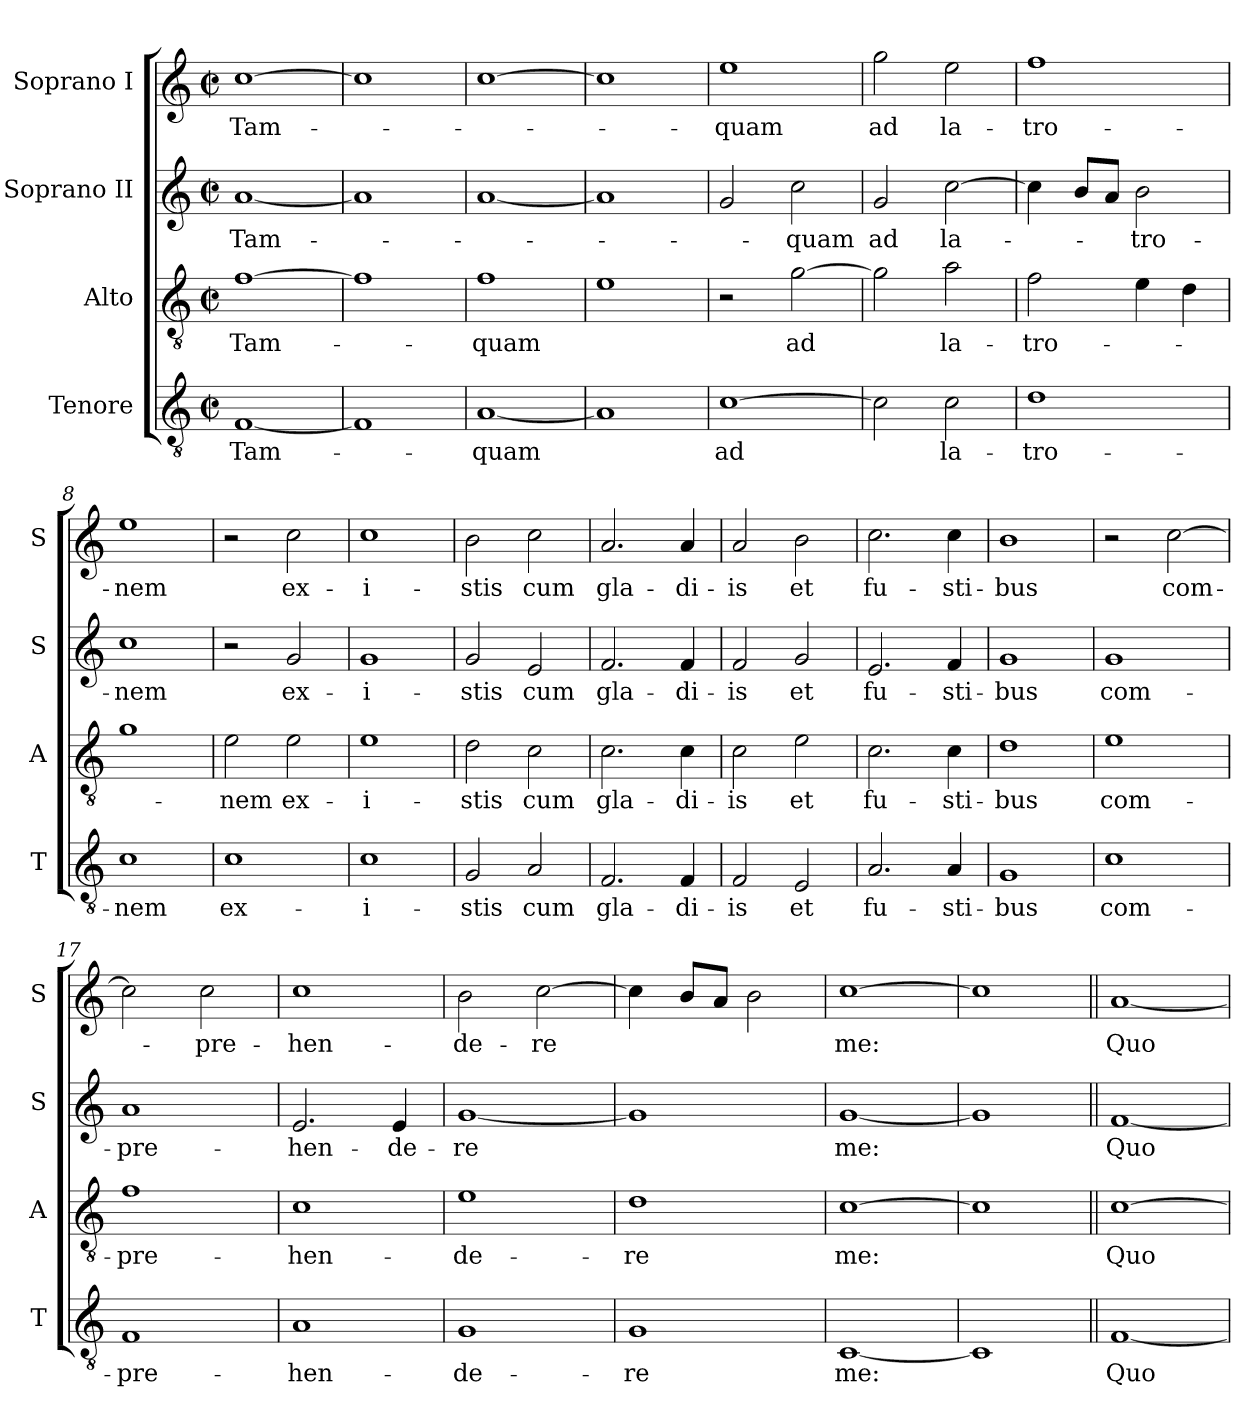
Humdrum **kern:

**kern	**text	**kern	**text	**kern	**text	**kern	**text
*part4	*part4	*part3	*part3	*part2	*part2	*part1	*part1
*staff4	*staff4	*staff3	*staff3	*staff2	*staff2	*staff1	*staff1
*I"Tenore	*	*I"Alto	*	*I"Soprano II	*	*I"Soprano I	*
*I'T	*	*I'A	*	*I'S	*	*I'S	*
*clefGv2	*	*clefGv2	*	*clefG2	*	*clefG2	*
*k[]	*	*k[]	*	*k[]	*	*k[]	*
*M2/2	*	*M2/2	*	*M2/2	*	*M2/2	*
*met(c|)	*	*met(c|)	*	*met(c|)	*	*met(c|)	*
=1	=1	=1	=1	=1	=1	=1	=1
[1F	Tam-	[1f	Tam-	[1a	Tam-	[1cc	Tam-
=2	=2	=2	=2	=2	=2	=2	=2
1F]	.	1f]	.	1a]	.	1cc]	.
=3	=3	=3	=3	=3	=3	=3	=3
[1A	-quam	1f	-quam	[1a	.	[1cc	.
=4	=4	=4	=4	=4	=4	=4	=4
1A]	.	1e	.	1a]	.	1cc]	.
=5	=5	=5	=5	=5	=5	=5	=5
[1c	ad	2r	.	2g/	.	1ee	-quam
.	.	[2g\	ad	2cc\	-quam	.	.
=6	=6	=6	=6	=6	=6	=6	=6
2c\]	.	2g\]	.	2g/	ad	2gg\	ad
2c\	la-	2a\	la-	[2cc\	la-	2ee\	la-
=7	=7	=7	=7	=7	=7	=7	=7
1d	-tro-	2f\	-tro-	4cc\]	.	1ff	-tro-
.	.	.	.	8b/L	.	.	.
.	.	.	.	8a/J	.	.	.
.	.	4e\	.	2b\	-tro-	.	.
.	.	4d\	.	.	.	.	.
=8	=8	=8	=8	=8	=8	=8	=8
1c	-nem	1g	.	1cc	-nem	1ee	-nem
=9	=9	=9	=9	=9	=9	=9	=9
1c	ex-	2e\	-nem	2r	.	2r	.
.	.	2e\	ex-	2g/	ex-	2cc\	ex-
=10	=10	=10	=10	=10	=10	=10	=10
1c	-i-	1e	-i-	1g	-i-	1cc	-i-
=11	=11	=11	=11	=11	=11	=11	=11
2G/	-stis	2d\	-stis	2g/	-stis	2b\	-stis
2A/	cum	2c\	cum	2e/	cum	2cc\	cum
=12	=12	=12	=12	=12	=12	=12	=12
2.F/	gla-	2.c\	gla-	2.f/	gla-	2.a/	gla-
4F/	-di-	4c\	-di-	4f/	-di-	4a/	-di-
=13	=13	=13	=13	=13	=13	=13	=13
2F/	-is	2c\	-is	2f/	-is	2a/	-is
2E/	et	2e\	et	2g/	et	2b\	et
=14	=14	=14	=14	=14	=14	=14	=14
2.A/	fu-	2.c\	fu-	2.e/	fu-	2.cc\	fu-
4A/	-sti-	4c\	-sti-	4f/	-sti-	4cc\	-sti-
=15	=15	=15	=15	=15	=15	=15	=15
1G	-bus	1d	-bus	1g	-bus	1b	-bus
=16	=16	=16	=16	=16	=16	=16	=16
1c	com-	1e	com-	1g	com-	2r	.
.	.	.	.	.	.	[2cc\	com-
=17	=17	=17	=17	=17	=17	=17	=17
1F	-pre-	1f	-pre-	1a	-pre-	2cc\]	.
.	.	.	.	.	.	2cc\	-pre-
=18	=18	=18	=18	=18	=18	=18	=18
1A	-hen-	1c	-hen-	2.e/	-hen-	1cc	-hen-
.	.	.	.	4e/	-de-	.	.
=19	=19	=19	=19	=19	=19	=19	=19
1G	-de-	1e	-de-	[1g	-re	2b\	-de-
.	.	.	.	.	.	[2cc\	-re
=20	=20	=20	=20	=20	=20	=20	=20
1G	-re	1d	-re	1g]	.	4cc\]	.
.	.	.	.	.	.	8b/L	.
.	.	.	.	.	.	8a/J	.
.	.	.	.	.	.	2b\	.
=21	=21	=21	=21	=21	=21	=21	=21
[1C	me:	[1c	me:	[1g	me:	[1cc	me:
=22	=22	=22	=22	=22	=22	=22	=22
1C]	.	1c]	.	1g]	.	1cc]	.
=23||	=23||	=23||	=23||	=23||	=23||	=23||	=23||
[1F	Quo-	[1c	Quo-	[1f	Quo-	[1a	Quo-
=	=	=	=	=	=	=	=
*-	*-	*-	*-	*-	*-	*-	*-
